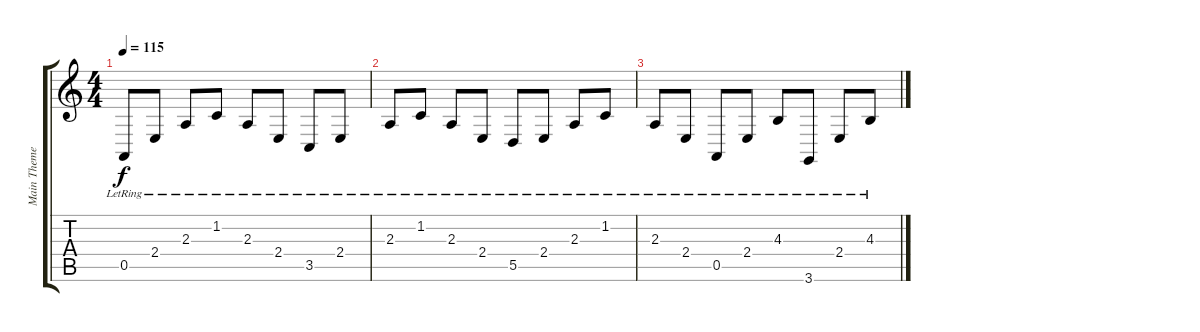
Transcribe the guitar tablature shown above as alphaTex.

\track ("Main Theme" "Main Theme") {instrument acousticgrandpiano}
\staff {score tabs}
\tuning (E4 B3 G3 D3 A2 E2) {hide}
\ts (4 4)
\tempo 115
\clef g2
\ks c
0.5{lr}.8{dy f} 2.4{lr}.8 2.3{lr}.8 1.2{lr}.8 2.3{lr}.8 2.4{lr}.8 3.5{lr}.8 2.4{lr}.8 |
2.3{lr}.8 1.2{lr}.8 2.3{lr}.8 2.4{lr}.8 5.5{lr}.8 2.4{lr}.8 2.3{lr}.8 1.2{lr}.8 |
2.3{lr}.8 2.4{lr}.8 0.5{lr}.8 2.4{lr}.8 4.3{lr}.8 3.6{lr}.8 2.4{lr}.8 4.3{lr}.8
